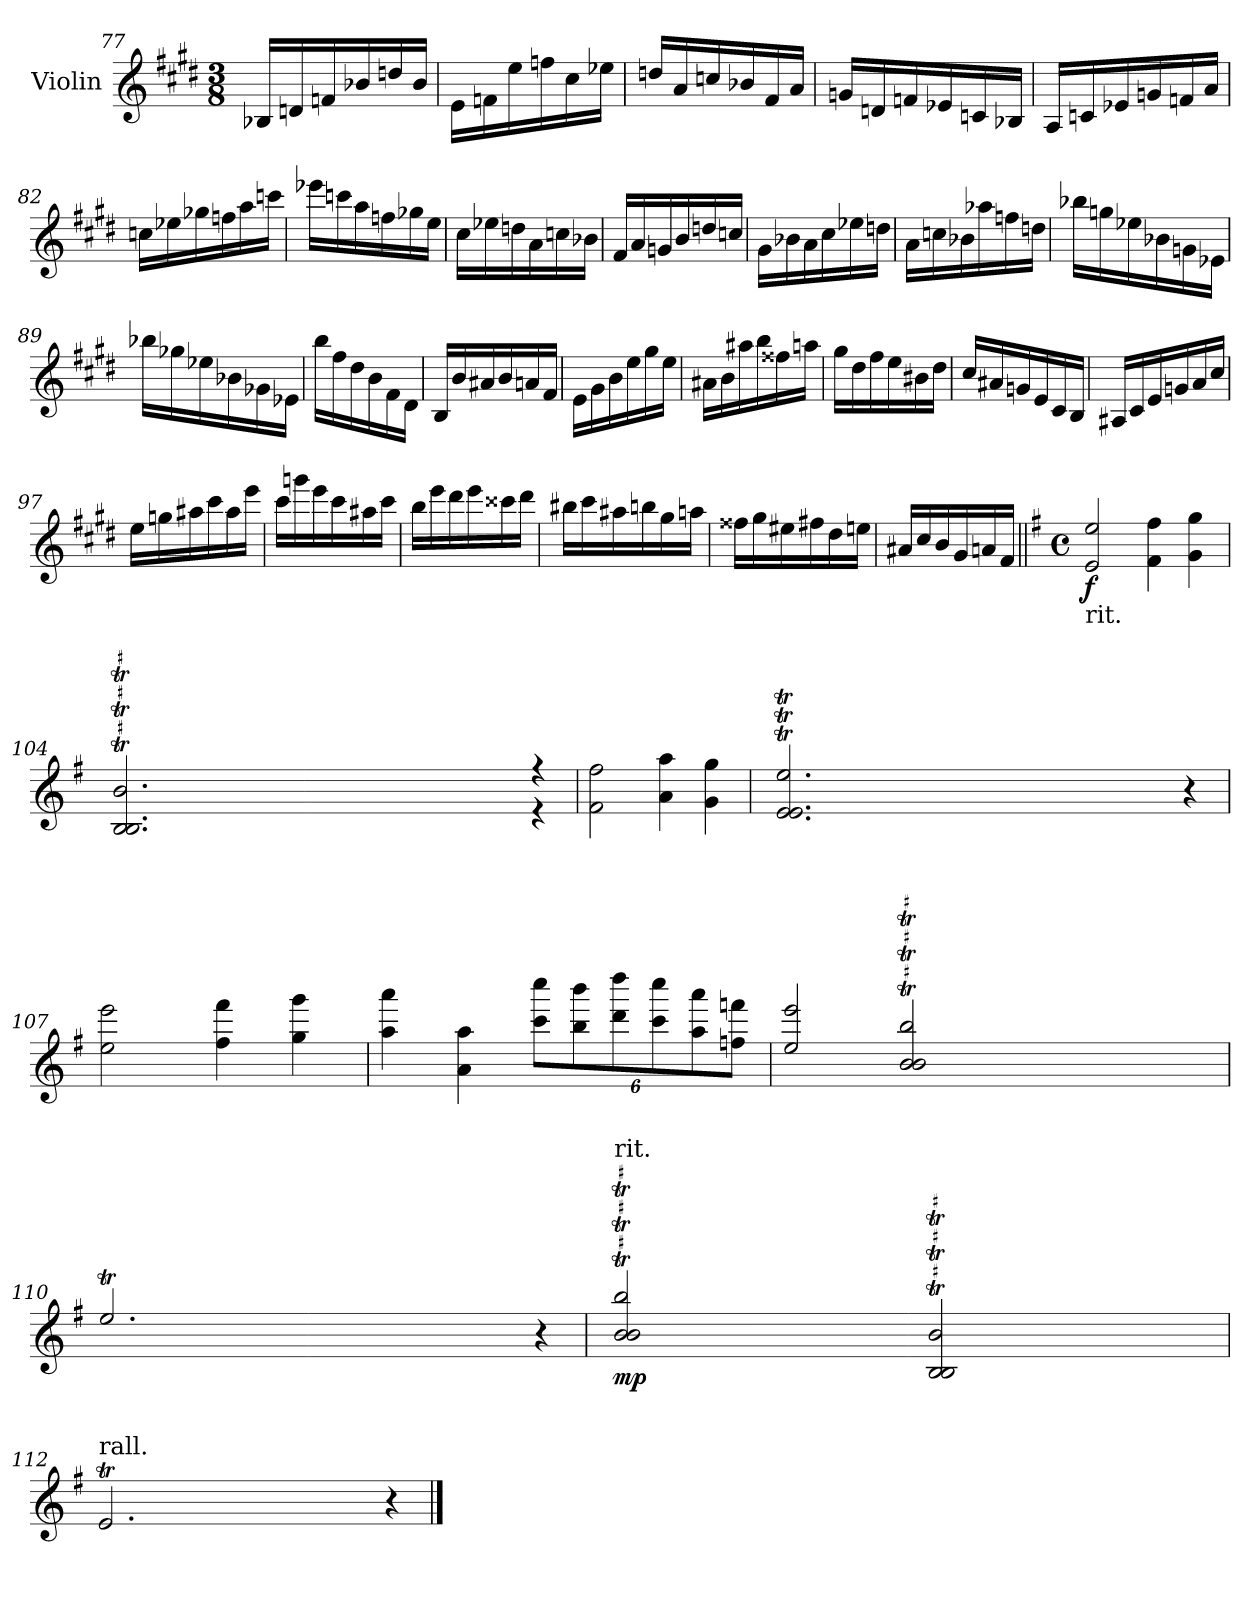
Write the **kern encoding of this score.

**kern	**dynam
*part1	*part1
*staff1	*staff1
*I"Violin	*
*I'Vln	*
*clefG2	*
*k[f#c#g#d#]	*
*E:	*
*M3/8	*
=77	=77
16B-X/LL	.
16dn/	.
16fn/	.
16b-X/	.
16ddn/	.
16b-/JJ	.
=78	=78
16e\LL	.
16fn\	.
16ee\	.
16ffn\	.
16cc#\	.
16ee-X\JJ	.
=79	=79
16ddn/LL	.
16a/	.
16ccn/	.
16b-X/	.
16f#/	.
16a/JJ	.
=80	=80
16gn/LL	.
16dn/	.
16fn/	.
16e-X/	.
16cn/	.
16B-X/JJ	.
=81	=81
16A/LL	.
16cn/	.
16e-X/	.
16gn/	.
16fn/	.
16a/JJ	.
=82	=82
16ccn\LL	.
16ee-X\	.
16gg-X\	.
16ffn\	.
16aa\	.
16cccn\JJ	.
=83	=83
16eee-X\LL	.
16cccn\	.
16aa\	.
16ffn\	.
16gg-X\	.
16ee\JJ	.
!!LO:LB:g=z
=84	=84
16cc#\LL	.
16ee-X\	.
16ddn\	.
16a\	.
16ccn\	.
16b-X\JJ	.
=85	=85
16f#/LL	.
16a/	.
16gn/	.
16b/	.
16ddn/	.
16ccn/JJ	.
=86	=86
16g#\LL	.
16b-X\	.
16a\	.
16cc#\	.
16ee-X\	.
16ddn\JJ	.
=87	=87
16a\LL	.
16ccn\	.
16b-X\	.
16aa-X\	.
16ffn\	.
16ddn\JJ	.
=88	=88
16bb-X\LL	.
16ggn\	.
16ee-X\	.
16b-X\	.
16gn\	.
16e-X\JJ	.
=89	=89
16bb-X\LL	.
16gg-X\	.
16ee-X\	.
16b-X\	.
16g-X\	.
16e-X\JJ	.
=90	=90
16bb\LL	.
16ff#\	.
16dd#\	.
16b\	.
16f#\	.
16d#\JJ	.
=91	=91
16B/LL	.
16b/	.
16a#X/	.
16b/	.
16an/	.
16f#/JJ	.
!!LO:LB:g=z
=92	=92
16e\LL	.
16g#\	.
16b\	.
16ee\	.
16gg#\	.
16ee\JJ	.
=93	=93
16a#X\LL	.
16b\	.
16aa#X\	.
16bb\	.
16ff##X\	.
16aan\JJ	.
=94	=94
16gg#\LL	.
16dd#\	.
16ff#\	.
16ee\	.
16b#X\	.
16dd#\JJ	.
=95	=95
16cc#/LL	.
16a#X/	.
16gn/	.
16e/	.
16c#/	.
16B/JJ	.
=96	=96
16A#X/LL	.
16c#/	.
16e/	.
16gn/	.
16a/	.
16cc#/JJ	.
=97	=97
16ee\LL	.
16ggn\	.
16aa#X\	.
16ccc#\	.
16aa#\	.
16eee\JJ	.
=98	=98
16ccc#\LL	.
16gggn\	.
16eee\	.
16ccc#\	.
16aa#X\	.
16ccc#\JJ	.
=99	=99
16bb\LL	.
16eee\	.
16ddd#\	.
16eee\	.
16ccc##X\	.
16ddd#\JJ	.
!!LO:LB:g=z
=100	=100
16bb#X\LL	.
16ccc#\	.
16aa#X\	.
16bbn\	.
16gg#\	.
16aan\JJ	.
=101	=101
16ff##X\LL	.
16gg#\	.
16ee#X\	.
16ff#X\	.
16dd#\	.
16een\JJ	.
=102	=102
16a#X/LL	.
16cc#/	.
16b/	.
16g#/	.
16an/	.
16f#/JJ	.
=103||	=103||
*k[f#]	*
*G:	*
*M4/4	*
*met(c)	*
!LO:TX:b:t=rit.	!
!	!LO:DY:b
2e/ 2ee/	f
4f#\ 4ff#\	.
4g\ 4gg\	.
=104	=104
*^	*
2.B/T 2.B/T 2.b/T	16.B\yy 16.b\yyLL	.
.	32c\yy 32cc\yyJJk	.
.	32B\yy 32b\yyLLL	.
.	32c\yy 32cc\yy	.
.	32B\yy 32b\yy	.
.	32c\yy 32cc\yyJJJ	.
.	32B\yy 32b\yyLLL	.
.	32c\yy 32cc\yy	.
.	32B\yy 32b\yy	.
.	32c\yy 32cc\yyJJJ	.
.	32B\yy 32b\yyLLL	.
.	32c\yy 32cc\yy	.
.	32B\yy 32b\yy	.
.	32c\yy 32cc\yyJJJ	.
.	32B\yy 32b\yyLLL	.
.	32c\yy 32cc\yy	.
.	32B\yy 32b\yy	.
.	32c\yy 32cc\yyJJ	.
.	8B\yy 8b\yyJ	.
4r	4r	.
*v	*v	*
=105	=105
2f#\ 2ff#\	.
4a\ 4aa\	.
4g\ 4gg\	.
!!LO:PB:g=z
=106	=106
*^	*
2.e/T 2.e/T 2.ee/T	16.e\yy 16.ee\yyLL	.
.	32f#\yy 32ff#\yyJJk	.
.	32e\yy 32ee\yyLLL	.
.	32f#\yy 32ff#\yy	.
.	32e\yy 32ee\yy	.
.	32f#\yy 32ff#\yyJJJ	.
.	32e\yy 32ee\yyLLL	.
.	32f#\yy 32ff#\yy	.
.	32e\yy 32ee\yy	.
.	32f#\yy 32ff#\yyJJJ	.
.	32e\yy 32ee\yyLLL	.
.	32f#\yy 32ff#\yy	.
.	32e\yy 32ee\yy	.
.	32f#\yy 32ff#\yyJJJ	.
.	32e\yy 32ee\yyLLL	.
.	32f#\yy 32ff#\yy	.
.	32e\yy 32ee\yy	.
.	32f#\yy 32ff#\yyJJ	.
.	8e\yy 8ee\yyJ	.
4r	4ryy	.
*v	*v	*
=107	=107
2ee\ 2eee\	.
4ff#\ 4fff#\	.
4gg\ 4ggg\	.
=108	=108
4aa\ 4aaa\	.
4a\ 4aa\	.
*Xbrackettup	*
12ccc\ 12cccc\L	.
12bb\ 12bbb\	.
12ddd\ 12dddd\	.
12ccc\ 12cccc\	.
12aa\ 12aaa\	.
12ffn\ 12fffn\J	.
=109	=109
*^	*
2ee/ 2eee/	2ryy	.
2b/T 2b/T 2bb/T	16.b\yy 16.bb\yyLL	.
.	32cc\yy 32ccc\yyJJk	.
.	32b\yy 32bb\yyLLL	.
.	32cc\yy 32ccc\yy	.
.	32b\yy 32bb\yy	.
.	32cc\yy 32ccc\yyJJJ	.
.	32b\yy 32bb\yyLLL	.
.	32cc\yy 32ccc\yy	.
.	32b\yy 32bb\yy	.
.	32cc\yy 32ccc\yyJJJ	.
.	32b\yy 32bb\yyLLL	.
.	32cc\yy 32ccc\yyJ	.
.	16b\yy 16bb\yyJJ	.
=110	=110	=110
2.eeT/	16.ee\LLyy	.
.	32ff#\JJkyy	.
.	32ee\LLLyy	.
.	32ff#\yy	.
.	32ee\yy	.
.	32ff#\JJJyy	.
.	32ee\LLLyy	.
.	32ff#\yy	.
.	32ee\yy	.
.	32ff#\JJJyy	.
.	32ee\LLLyy	.
.	32ff#\yy	.
.	32ee\yy	.
.	32ff#\JJJyy	.
.	32ee\LLLyy	.
.	32ff#\yy	.
.	32ee\yy	.
.	32ff#\JJyy	.
.	8ee\Jyy	.
4r	4ryy	.
!!LO:LB:g=z	!!
=111	=111	=111
!LO:TX:a:t=rit.	!	!
!	!	!LO:DY:b
2b/T 2b/T 2bb/T	16.b\yy 16.bb\yyLL	mp
.	32cc\yy 32ccc\yyJJk	.
.	32b\yy 32bb\yyLLL	.
.	32cc\yy 32ccc\yy	.
.	32b\yy 32bb\yy	.
.	32cc\yy 32ccc\yyJJJ	.
.	32b\yy 32bb\yyLLL	.
.	32cc\yy 32ccc\yy	.
.	32b\yy 32bb\yy	.
.	32cc\yy 32ccc\yyJJJ	.
.	32b\yy 32bb\yyLLL	.
.	32cc\yy 32ccc\yyJ	.
.	16b\yy 16bb\yyJJ	.
2B/T 2B/T 2b/T	16.B\yy 16.b\yyLL	.
.	32c\yy 32cc\yyJJk	.
.	32B\yy 32b\yyLLL	.
.	32c\yy 32cc\yy	.
.	32B\yy 32b\yy	.
.	32c\yy 32cc\yyJJJ	.
.	32B\yy 32b\yyLLL	.
.	32c\yy 32cc\yy	.
.	32B\yy 32b\yy	.
.	32c\yy 32cc\yyJJJ	.
.	32B\yy 32b\yyLLL	.
.	32c\yy 32cc\yyJ	.
.	16B\yy 16b\yyJJ	.
=112	=112	=112
!LO:TX:a:t=rall.	!	!
2.eT/	16.e\LLyy	.
.	32f#\JJkyy	.
.	32e\LLLyy	.
.	32f#\yy	.
.	32e\yy	.
.	32f#\JJJyy	.
.	32e\LLLyy	.
.	32f#\yy	.
.	32e\yy	.
.	32f#\JJyy	.
.	8e\Jyy	.
.	2ryy	.
4r	.	.
*v	*v	*
==	==
*-	*-
